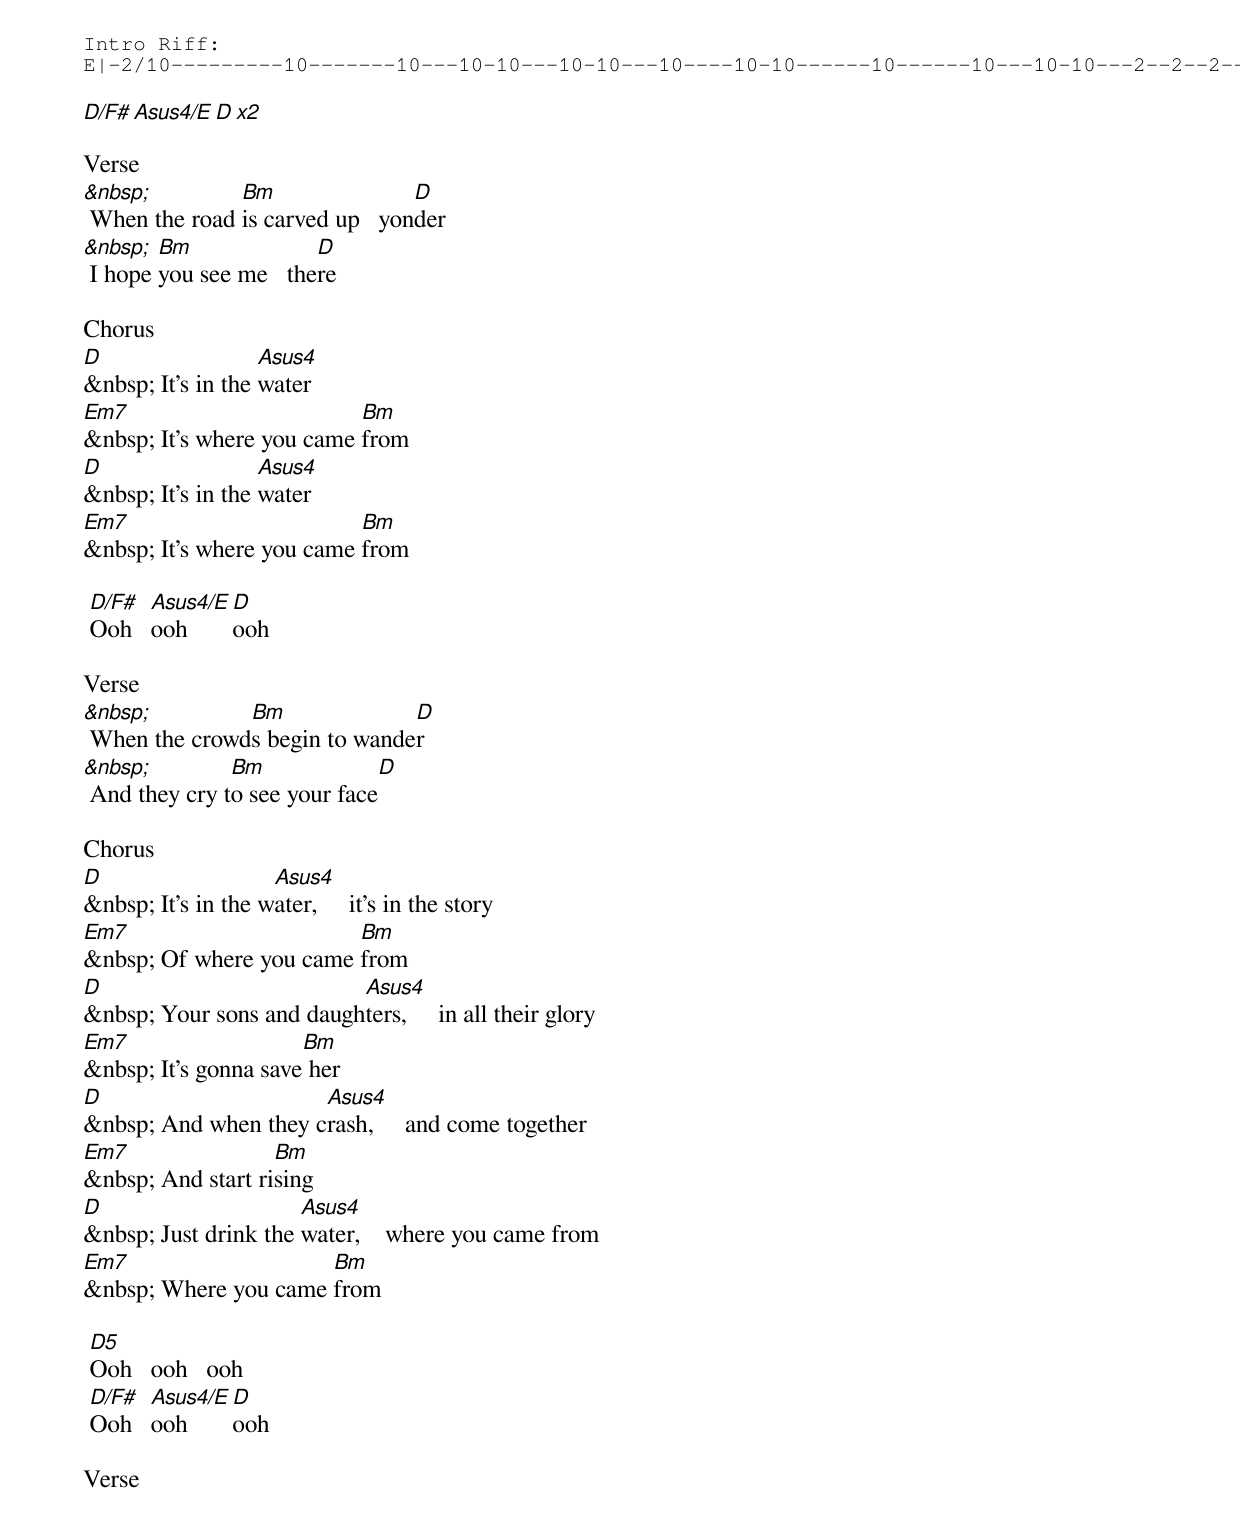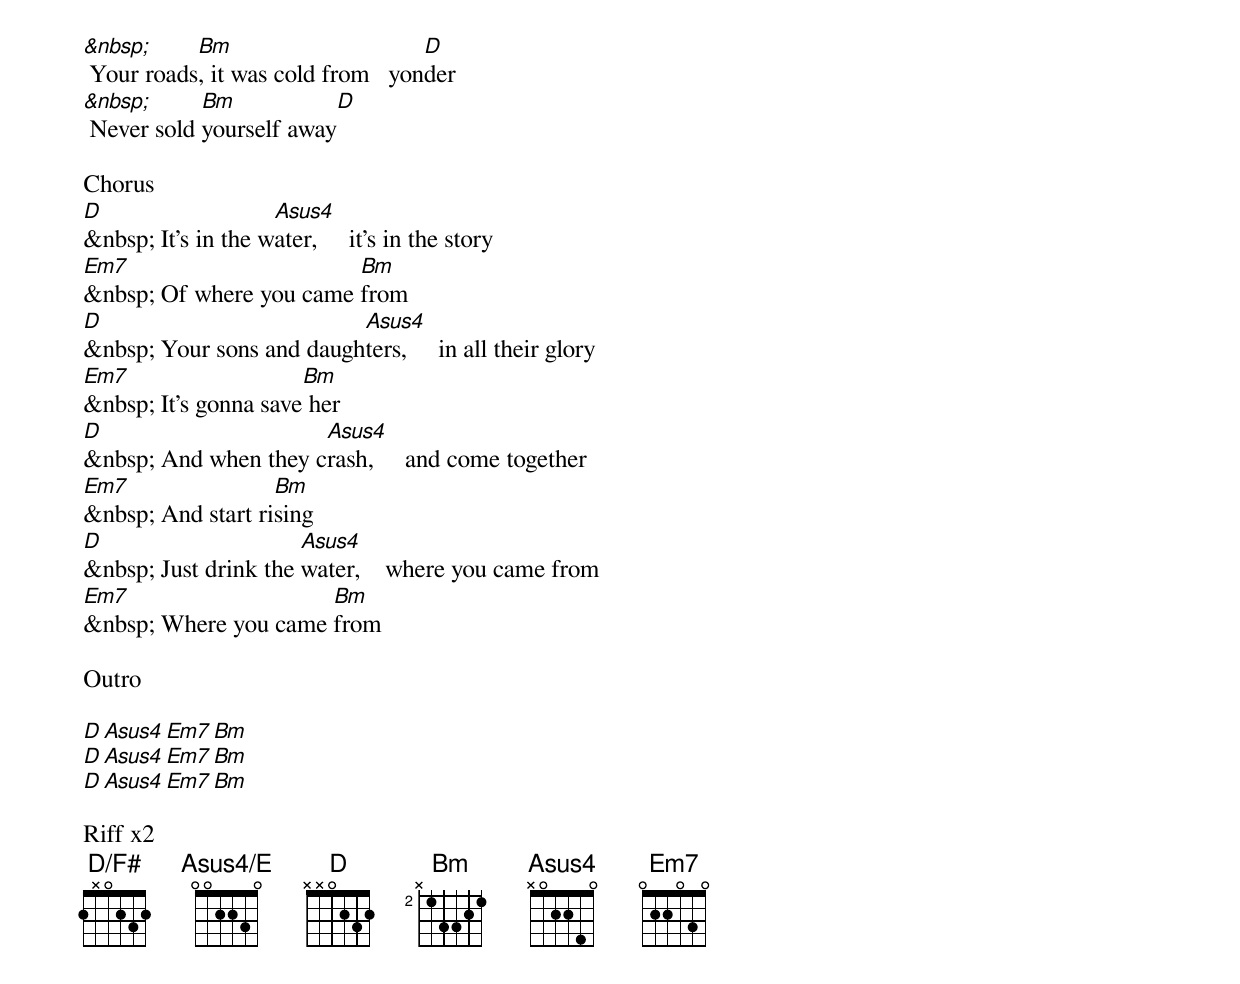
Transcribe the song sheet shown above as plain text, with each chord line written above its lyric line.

D/F#:    2x0232  D:   xx0232
Asus4/E: 002230  Em7: 022030
Asus4:   x02240  Bm:  x24432

Intro Riff:
E|-2/10---------10-------10---10-10---10-10---10----10-10------10------10---10-10---2--2--2--|

 D/F# Asus4/E D x2

Verse
&nbsp;         Bm                D
 When the road is carved up   yonder
&nbsp;  Bm              D
 I hope you see me   there

Chorus
D                  Asus4
&nbsp; It's in the water
Em7                        Bm
&nbsp; It's where you came from
D                  Asus4
&nbsp; It's in the water
Em7                        Bm
&nbsp; It's where you came from

 D/F#  Asus4/E  D
 Ooh   ooh      ooh

Verse
&nbsp;         Bm              D
 When the crowds begin to wander
&nbsp;         Bm              D
 And they cry to see your face

Chorus
D                   Asus4
&nbsp; It's in the water,     it's in the story
Em7                      Bm
&nbsp; Of where you came from
D                         Asus4
&nbsp; Your sons and daughters,     in all their glory
Em7                   Bm
&nbsp; It's gonna save her
D                     Asus4
&nbsp; And when they crash,     and come together
Em7                Bm
&nbsp; And start rising
D                     Asus4
&nbsp; Just drink the water,    where you came from
Em7                   Bm
&nbsp; Where you came from

 D5
 Ooh   ooh   ooh
 D/F#  Asus4/E  D
 Ooh   ooh      ooh

Verse
&nbsp;     Bm                      D
 Your roads, it was cold from   yonder
&nbsp;      Bm             D
 Never sold yourself away

Chorus
D                   Asus4
&nbsp; It's in the water,     it's in the story
Em7                      Bm
&nbsp; Of where you came from
D                         Asus4
&nbsp; Your sons and daughters,     in all their glory
Em7                   Bm
&nbsp; It's gonna save her
D                     Asus4
&nbsp; And when they crash,     and come together
Em7                Bm
&nbsp; And start rising
D                     Asus4
&nbsp; Just drink the water,    where you came from
Em7                   Bm
&nbsp; Where you came from

Outro

D     Asus4     Em7       Bm
D     Asus4     Em7       Bm
D     Asus4     Em7       Bm

Riff x2
